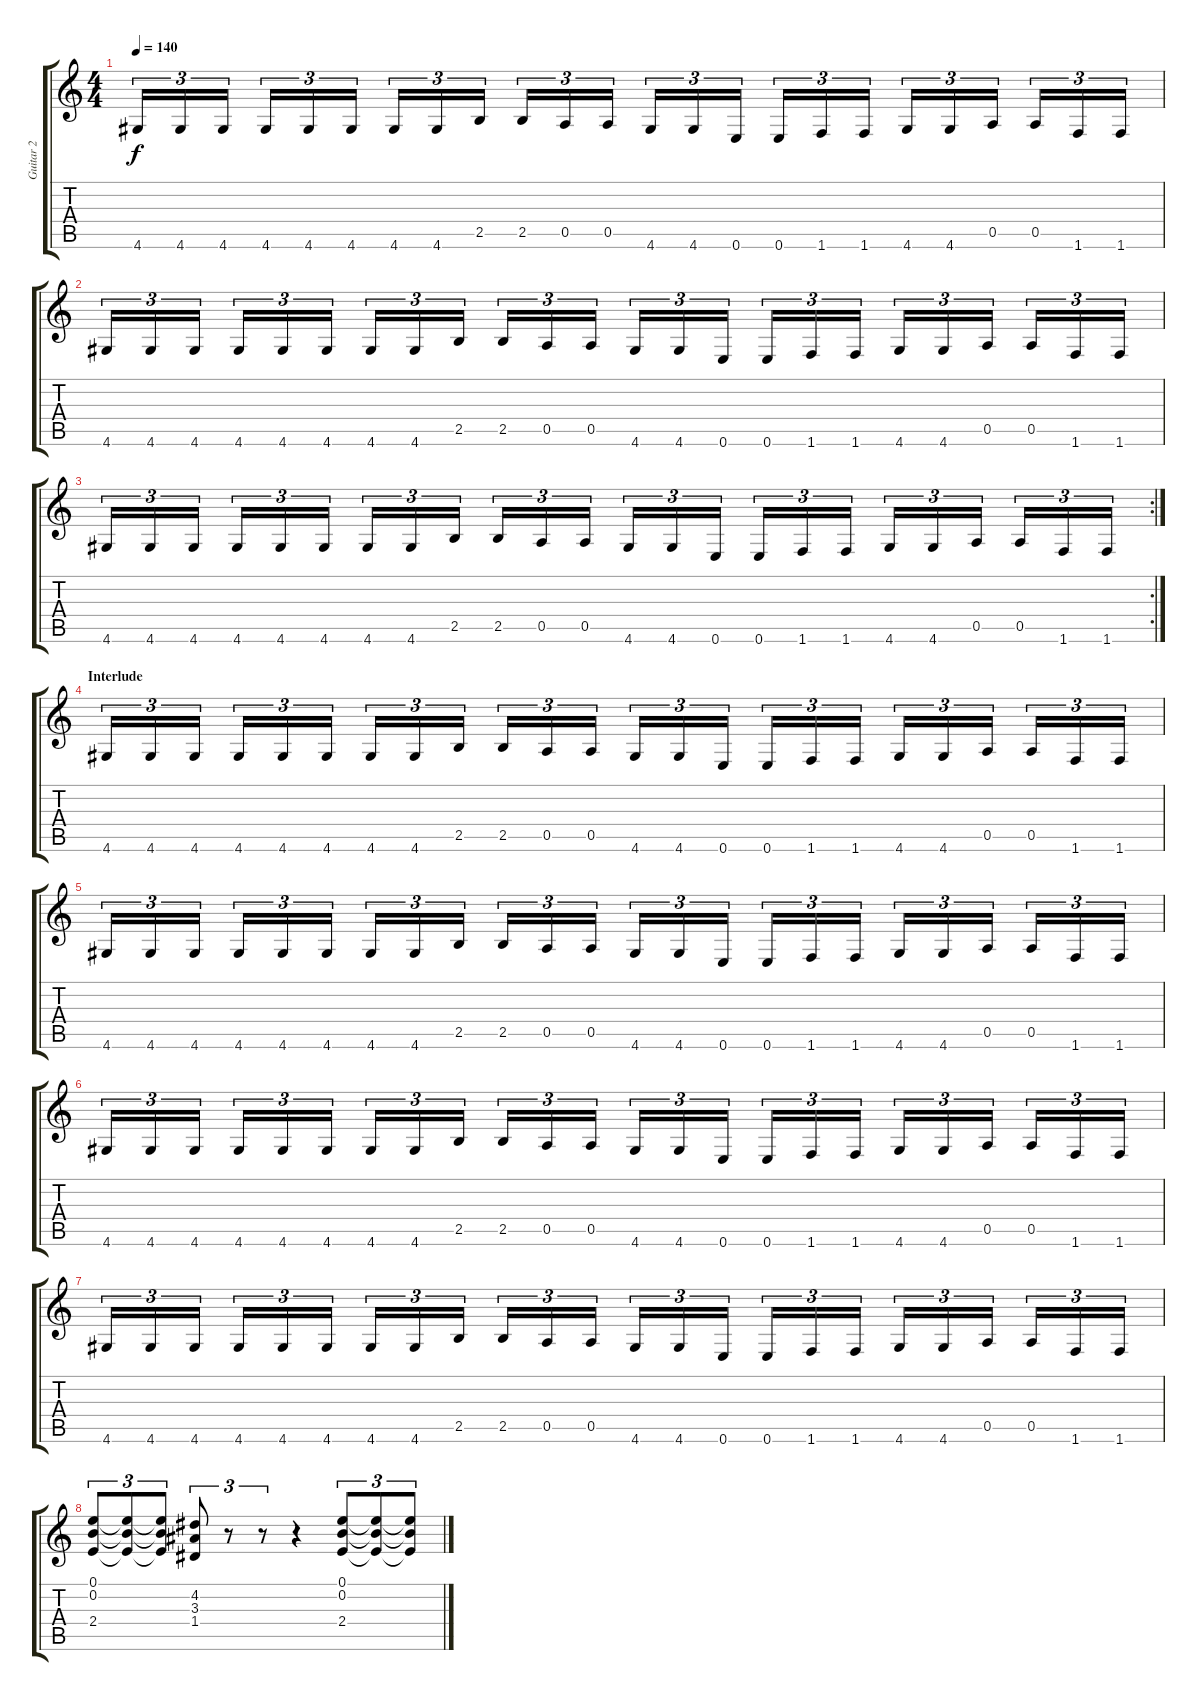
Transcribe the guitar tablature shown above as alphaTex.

\track ("Guitar 2" "Guitar 2") {instrument distortionguitar}
\staff {score tabs}
\tuning (E4 B3 G3 D3 A2 E2) {hide}
\ts (4 4)
\tempo 140
\clef g2
\ks c
4.6.16{tu (3 2) dy f} 4.6.16{tu (3 2)} 4.6.16{tu (3 2)} 4.6.16{tu (3 2)} 4.6.16{tu (3 2)} 4.6.16{tu (3 2)} 4.6.16{tu (3 2)} 4.6.16{tu (3 2)} 2.5.16{tu (3 2)} 2.5.16{tu (3 2)} 0.5.16{tu (3 2)} 0.5.16{tu (3 2)} 4.6.16{tu (3 2)} 4.6.16{tu (3 2)} 0.6.16{tu (3 2)} 0.6.16{tu (3 2)} 1.6.16{tu (3 2)} 1.6.16{tu (3 2)} 4.6.16{tu (3 2)} 4.6.16{tu (3 2)} 0.5.16{tu (3 2)} 0.5.16{tu (3 2)} 1.6.16{tu (3 2)} 1.6.16{tu (3 2)} |
4.6.16{tu (3 2)} 4.6.16{tu (3 2)} 4.6.16{tu (3 2)} 4.6.16{tu (3 2)} 4.6.16{tu (3 2)} 4.6.16{tu (3 2)} 4.6.16{tu (3 2)} 4.6.16{tu (3 2)} 2.5.16{tu (3 2)} 2.5.16{tu (3 2)} 0.5.16{tu (3 2)} 0.5.16{tu (3 2)} 4.6.16{tu (3 2)} 4.6.16{tu (3 2)} 0.6.16{tu (3 2)} 0.6.16{tu (3 2)} 1.6.16{tu (3 2)} 1.6.16{tu (3 2)} 4.6.16{tu (3 2)} 4.6.16{tu (3 2)} 0.5.16{tu (3 2)} 0.5.16{tu (3 2)} 1.6.16{tu (3 2)} 1.6.16{tu (3 2)} |
\rc 2
4.6.16{tu (3 2)} 4.6.16{tu (3 2)} 4.6.16{tu (3 2)} 4.6.16{tu (3 2)} 4.6.16{tu (3 2)} 4.6.16{tu (3 2)} 4.6.16{tu (3 2)} 4.6.16{tu (3 2)} 2.5.16{tu (3 2)} 2.5.16{tu (3 2)} 0.5.16{tu (3 2)} 0.5.16{tu (3 2)} 4.6.16{tu (3 2)} 4.6.16{tu (3 2)} 0.6.16{tu (3 2)} 0.6.16{tu (3 2)} 1.6.16{tu (3 2)} 1.6.16{tu (3 2)} 4.6.16{tu (3 2)} 4.6.16{tu (3 2)} 0.5.16{tu (3 2)} 0.5.16{tu (3 2)} 1.6.16{tu (3 2)} 1.6.16{tu (3 2)} |
\section ("" "Interlude")
4.6.16{tu (3 2)} 4.6.16{tu (3 2)} 4.6.16{tu (3 2)} 4.6.16{tu (3 2)} 4.6.16{tu (3 2)} 4.6.16{tu (3 2)} 4.6.16{tu (3 2)} 4.6.16{tu (3 2)} 2.5.16{tu (3 2)} 2.5.16{tu (3 2)} 0.5.16{tu (3 2)} 0.5.16{tu (3 2)} 4.6.16{tu (3 2)} 4.6.16{tu (3 2)} 0.6.16{tu (3 2)} 0.6.16{tu (3 2)} 1.6.16{tu (3 2)} 1.6.16{tu (3 2)} 4.6.16{tu (3 2)} 4.6.16{tu (3 2)} 0.5.16{tu (3 2)} 0.5.16{tu (3 2)} 1.6.16{tu (3 2)} 1.6.16{tu (3 2)} |
4.6.16{tu (3 2)} 4.6.16{tu (3 2)} 4.6.16{tu (3 2)} 4.6.16{tu (3 2)} 4.6.16{tu (3 2)} 4.6.16{tu (3 2)} 4.6.16{tu (3 2)} 4.6.16{tu (3 2)} 2.5.16{tu (3 2)} 2.5.16{tu (3 2)} 0.5.16{tu (3 2)} 0.5.16{tu (3 2)} 4.6.16{tu (3 2)} 4.6.16{tu (3 2)} 0.6.16{tu (3 2)} 0.6.16{tu (3 2)} 1.6.16{tu (3 2)} 1.6.16{tu (3 2)} 4.6.16{tu (3 2)} 4.6.16{tu (3 2)} 0.5.16{tu (3 2)} 0.5.16{tu (3 2)} 1.6.16{tu (3 2)} 1.6.16{tu (3 2)} |
4.6.16{tu (3 2)} 4.6.16{tu (3 2)} 4.6.16{tu (3 2)} 4.6.16{tu (3 2)} 4.6.16{tu (3 2)} 4.6.16{tu (3 2)} 4.6.16{tu (3 2)} 4.6.16{tu (3 2)} 2.5.16{tu (3 2)} 2.5.16{tu (3 2)} 0.5.16{tu (3 2)} 0.5.16{tu (3 2)} 4.6.16{tu (3 2)} 4.6.16{tu (3 2)} 0.6.16{tu (3 2)} 0.6.16{tu (3 2)} 1.6.16{tu (3 2)} 1.6.16{tu (3 2)} 4.6.16{tu (3 2)} 4.6.16{tu (3 2)} 0.5.16{tu (3 2)} 0.5.16{tu (3 2)} 1.6.16{tu (3 2)} 1.6.16{tu (3 2)} |
4.6.16{tu (3 2)} 4.6.16{tu (3 2)} 4.6.16{tu (3 2)} 4.6.16{tu (3 2)} 4.6.16{tu (3 2)} 4.6.16{tu (3 2)} 4.6.16{tu (3 2)} 4.6.16{tu (3 2)} 2.5.16{tu (3 2)} 2.5.16{tu (3 2)} 0.5.16{tu (3 2)} 0.5.16{tu (3 2)} 4.6.16{tu (3 2)} 4.6.16{tu (3 2)} 0.6.16{tu (3 2)} 0.6.16{tu (3 2)} 1.6.16{tu (3 2)} 1.6.16{tu (3 2)} 4.6.16{tu (3 2)} 4.6.16{tu (3 2)} 0.5.16{tu (3 2)} 0.5.16{tu (3 2)} 1.6.16{tu (3 2)} 1.6.16{tu (3 2)} |
(0.1 0.2 2.4).8{tu (3 2)} (0.1{t} 0.2{t} 2.4{t}).8{tu (3 2)} (0.1{t} 0.2{t} 2.4{t}).8{tu (3 2)} (4.2 3.3 1.4).8{tu (3 2)} r.8{tu (3 2)} r.8{tu (3 2)} r.4 (0.1 0.2 2.4).8{tu (3 2)} (0.1{t} 0.2{t} 2.4{t}).8{tu (3 2)} (0.1{t} 0.2{t} 2.4{t}).8{tu (3 2)}
